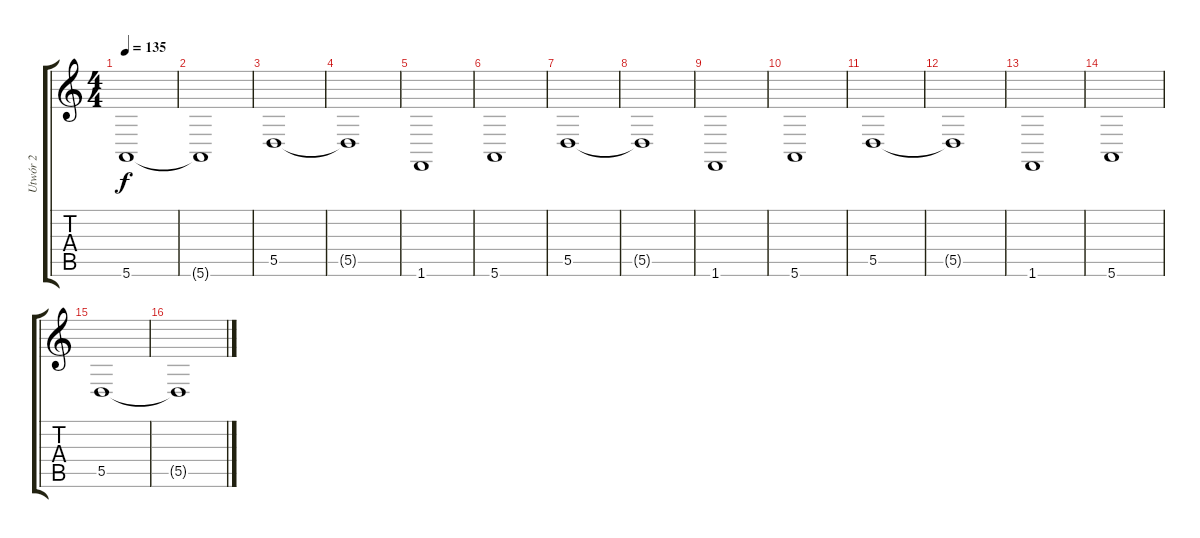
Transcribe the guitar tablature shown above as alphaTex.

\track ("Utwór 2" "Utwór 2") {instrument pad2warm}
\staff {score tabs}
\tuning (E4 B3 G3 D3 A2 E2) {hide}
\ts (4 4)
\tempo 135
\clef g2
\ks c
5.6.1{dy f} |
5.6{t}.1 |
5.5.1 |
5.5{t}.1 |
1.6.1 |
5.6.1 |
5.5.1 |
5.5{t}.1 |
1.6.1 |
5.6.1 |
5.5.1 |
5.5{t}.1 |
1.6.1 |
5.6.1 |
5.5.1 |
5.5{t}.1
